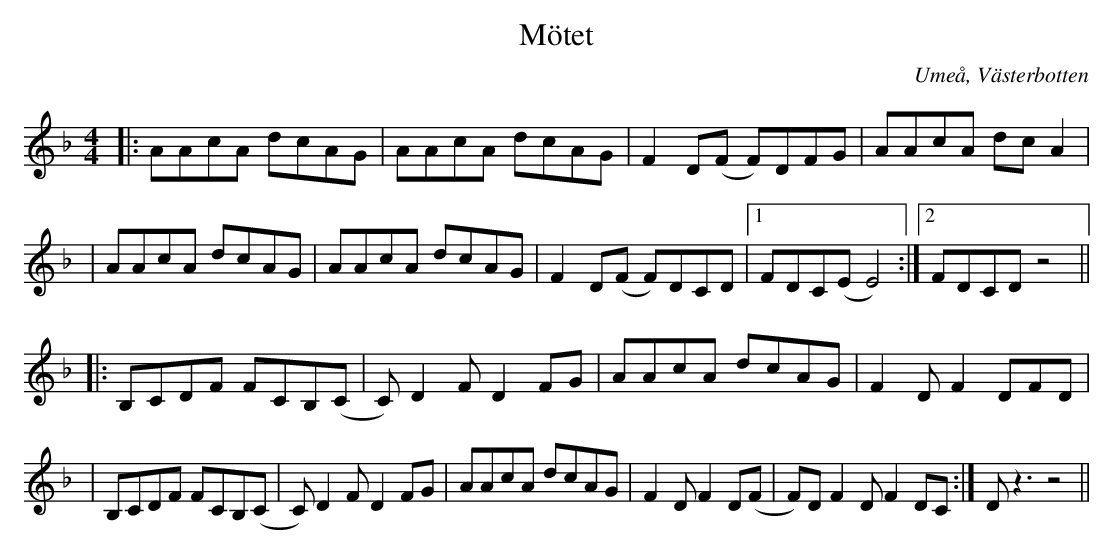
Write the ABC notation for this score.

X:1
T:Mötet
O:Umeå, Västerbotten
M:4/4
L:1/8
K:Dm
|: AAcA dcAG | AAcA dcAG | F2D(F F)DFG | AAcA dcA2 |
| AAcA dcAG | AAcA dcAG | F2D(F F)DCD |1 FDC(E E4) :|2 FDCD z4 ||
|:B,CDF FCB,(C | C)D2F D2FG | AAcA dcAG | F2DF2DFD |
| B,CDF FCB,(C | C)D2F D2FG | AAcA dcAG | F2DF2D(F |F)DF2DF2DC:|Dz3 z4 ||
